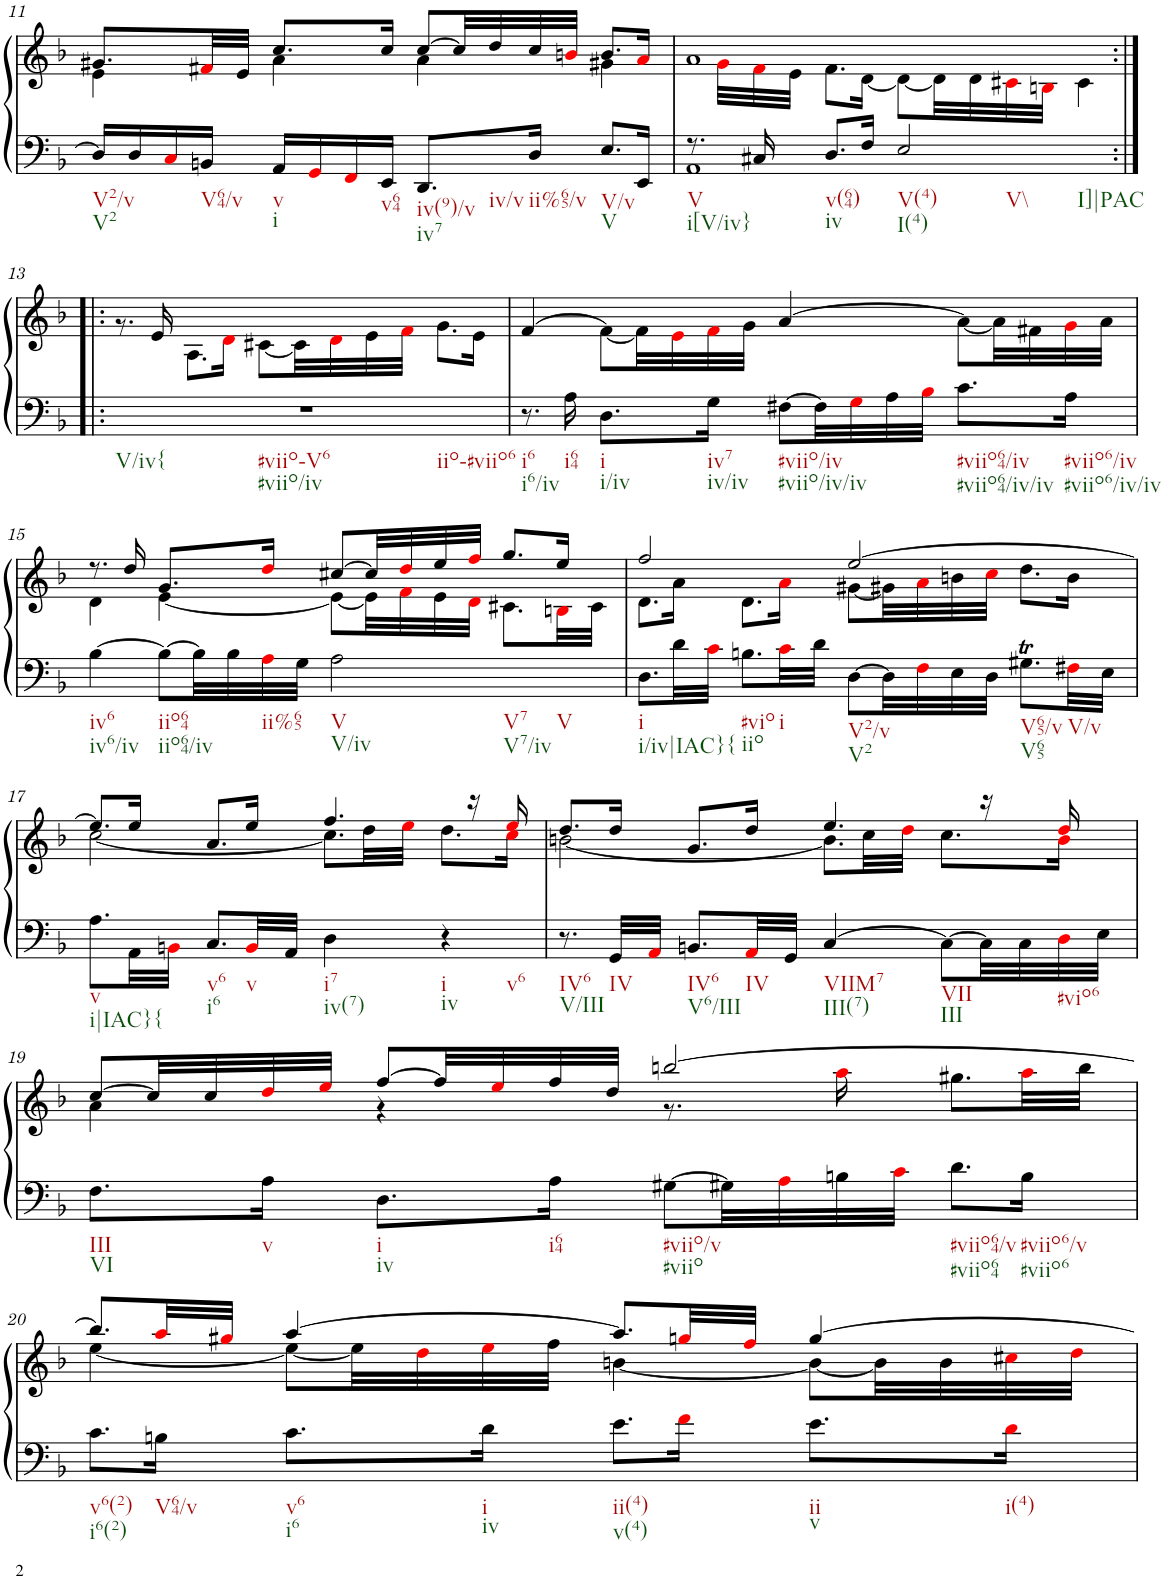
**kern	**kern
*part1	*part1
*staff2	*staff1
*I"Klavier linke Hand	*
!!LO:PB:g=z
*clefF4	*clefG2
*k[b-]	*k[b-]
*M4/4	*M4/4
*met(c)	*met(c)
=11	=11
*	*^
!LO:TX:b:t=V2/v	!	!
!LO:TX:b:t=V2	!	!
16D/LL]	8.g#X/L	4e\
16D/	.	.
16Ci/	.	.
!LO:TX:b:t=V64/v	!	!
16BBn/JJ	32f#Xi/LL	.
.	32e/JJJ	.
!LO:TX:b:t=v	!	!
!LO:TX:b:t=i	!	!
16AA/LL	8.cc/L	4a\
16GGi/	.	.
16FFi/	.	.
!LO:TX:b:t=v64	!	!
16EE/JJ	16cc/Jk	.
!LO:TX:b:t=iv(9)/v	!	!
!LO:TX:b:t=iv7	!	!
!LO:TX:b:t=iv/v	!	!
8.DD/L	[8cc/L	4a\
.	32cc/LL]	.
.	32dd/	.
!LO:TX:b:t=ii%65/v	!	!
16D/Jk	32cc/	.
.	32bni/JJJ	.
!LO:TX:b:t=V/v	!	!
!LO:TX:b:t=V	!	!
8.E/L	8.b/L	4g#X\
16EE/Jk	16ai/Jk	.
=12	=12	=12
*^	*	*
!LO:TX:b:t=V	!	!	!
!LO:TX:b:t=i[V/iv}	!	!	!
8.r	1AA	1a	32ryy
.	.	.	32gi\LLL
16C#X/	.	.	32fi\
.	.	.	32e\JJJ
!LO:TX:b:t=v(64)	!	!	!
!LO:TX:b:t=iv	!	!	!
8.D/L	.	.	8.f\L
16F/Jk	.	.	[16d\Jk
!LO:TX:b:t=V(4)	!	!	!
!LO:TX:b:t=I(4)	!	!	!
!LO:TX:b:t=V\\	!	!	!
!LO:TX:b:t=I]|PAC	!	!	!
2E/	.	.	8d\L_
.	.	.	32d\LL]
.	.	.	32d\
.	.	.	32c#Xi\
.	.	.	32Bni\JJJ
.	.	.	4c#\
*v	*v	*	*
!!LO:LB:g=z	!!
=13:|!|:	=13:|!|:	=13:|!|:
!LO:TX:b:t=V/iv{	!	!
!LO:TX:b:t=#viio-V6	!	!
!LO:TX:b:t=#viio/iv	!	!
!LO:TX:b:t=iio-#viio6	!	!
1r	1ryy	8.r
.	.	16e/
.	.	8.A\L
.	.	16di\Jk
.	.	[8c#X\L
.	.	32c#\LL]
.	.	32di\
.	.	32e\
.	.	32fi\JJJ
.	.	8.g\L
.	.	16e\Jk
=14	=14	=14
!LO:TX:b:t=i6	!	!
!LO:TX:b:t=i6/iv	!	!
8.r	1ryy	[4f/
!LO:TX:b:t=i64	!	!
16A\	.	.
!LO:TX:b:t=i	!	!
!LO:TX:b:t=i/iv	!	!
8.D\L	.	8f\L_
.	.	32f\LL]
.	.	32ei\
!LO:TX:b:t=iv7	!	!
!LO:TX:b:t=iv/iv	!	!
16G\Jk	.	32fi\
.	.	32g\JJJ
!LO:TX:b:t=#viio/iv	!	!
!LO:TX:b:t=#viio/iv/iv	!	!
[8F#X\L	.	[4a/
32F#\LL]	.	.
32Gi\	.	.
32A\	.	.
32B-i\JJJ	.	.
!LO:TX:b:t=#viio64/iv	!	!
!LO:TX:b:t=#viio64/iv/iv	!	!
8.c\L	.	8a\L_
.	.	32a\LL]
.	.	32f#X\
!LO:TX:b:t=#viio6/iv	!	!
!LO:TX:b:t=#viio6/iv/iv	!	!
16A\Jk	.	32gi\
.	.	32a\JJJ
!!LO:LB:g=z	!!
=15	=15	=15
!LO:TX:b:t=iv6	!	!
!LO:TX:b:t=iv6/iv	!	!
[4B-\	8.r	4d\
.	16dd/	.
!LO:TX:b:t=iio64	!	!
!LO:TX:b:t=iio64/iv	!	!
8B-\L_	8.g/L	[4e\
32B-\LL]	.	.
32B-\	.	.
!LO:TX:b:t=ii%65	!	!
32Ai\	16ddi/Jk	.
32G\JJJ	.	.
!LO:TX:b:t=V	!	!
!LO:TX:b:t=V/iv	!	!
!LO:TX:b:t=V7	!	!
!LO:TX:b:t=V7/iv	!	!
!LO:TX:b:t=V	!	!
2A\	[8cc#X/L	8e\L_
.	32cc#/LL]	32e\LL]
.	32ddi/	32fi\
.	32ee/	32e\
.	32ffi/JJJ	32di\JJJ
.	8.gg/L	8.c#X\L
.	16ee/Jk	32Bni\LL
.	.	32c#\JJJ
=16	=16	=16
!LO:TX:b:t=i	!	!
!LO:TX:b:t=i/iv|IAC}{	!	!
8.D\L	2ff/	8.d\L
32d\LL	.	16a\Jk
32ci\JJJ	.	.
!LO:TX:b:t=#vio	!	!
!LO:TX:b:t=iio	!	!
8.Bn\L	.	8.d\L
!LO:TX:b:t=i	!	!
32ci\LL	.	16ai\Jk
32d\JJJ	.	.
!LO:TX:b:t=V2/v	!	!
!LO:TX:b:t=V2	!	!
[8D\L	[2ee/	[8g#X\L
32D\LL]	.	32g#X\LL]
32Fi\	.	32ai\
32E\	.	32bn\
32D\JJJ	.	32cci\JJJ
!LO:TX:b:t=V65/v	!	!
!LO:TX:b:t=V65	!	!
8.G#Xt\L	.	8.dd\L
!LO:TX:b:t=V/v	!	!
32F#Xi\LL	.	16b\Jk
32E\JJJ	.	.
!!LO:LB:g=z	!!
=17	=17	=17
!LO:TX:b:t=v	!	!
!LO:TX:b:t=i|IAC}{	!	!
8.A\L	8.ee/L]	[2cc\
32AA\LL	16ee/Jk	.
32BBni\JJJ	.	.
!LO:TX:b:t=v6	!	!
!LO:TX:b:t=i6	!	!
8.C/L	8.a/L	.
!LO:TX:b:t=v	!	!
32BBi/LL	16ee/Jk	.
32AA/JJJ	.	.
!LO:TX:b:t=i7	!	!
!LO:TX:b:t=iv(7)	!	!
4D\	4.ff/	8.cc\L]
.	.	32dd\LL
.	.	32eei\JJJ
!LO:TX:b:t=i	!	!
!LO:TX:b:t=iv	!	!
!LO:TX:b:t=v6	!	!
4r	.	8.dd\L
.	16r	.
.	16eei/	16cci\Jk
=18	=18	=18
!LO:TX:b:t=IV6	!	!
!LO:TX:b:t=V/III	!	!
8.r	8.dd/L	[2bn\
!LO:TX:b:t=IV	!	!
32GG/LLL	16dd/Jk	.
32AAi/JJJ	.	.
!LO:TX:b:t=IV6	!	!
!LO:TX:b:t=V6/III	!	!
8.BBn/L	8.g/L	.
!LO:TX:b:t=IV	!	!
32AAi/LL	16dd/Jk	.
32GG/JJJ	.	.
!LO:TX:b:t=VIIM7	!	!
!LO:TX:b:t=III(7)	!	!
[4C/	4.ee/	8.b\L]
.	.	32cc\LL
.	.	32ddi\JJJ
!LO:TX:b:t=VII	!	!
!LO:TX:b:t=III	!	!
8C\L_	.	8.cc\L
32C\LL]	16r	.
32C\	.	.
!LO:TX:b:t=#vio6	!	!
32Di\	16ddi/	16bi\Jk
32E\JJJ	.	.
!!LO:LB:g=z	!!
=19	=19	=19
!LO:TX:b:t=III	!	!
!LO:TX:b:t=VI	!	!
8.F\L	[8cc/L	4a\
.	32cc/LL]	.
.	32cc/	.
!LO:TX:b:t=v	!	!
16A\Jk	32ddi/	.
.	32eei/JJJ	.
!LO:TX:b:t=i	!	!
!LO:TX:b:t=iv	!	!
8.D\L	[8ff/L	4r
.	32ff/LL]	.
.	32eei/	.
!LO:TX:b:t=i64	!	!
16A\Jk	32ff/	.
.	32dd/JJJ	.
!LO:TX:b:t=#viio/v	!	!
!LO:TX:b:t=#viio	!	!
[8G#X\L	[2bbn/	8.r
32G#X\LL]	.	.
32Ai\	.	.
32Bn\	.	16aai\
32ci\JJJ	.	.
!LO:TX:b:t=#viio64/v	!	!
!LO:TX:b:t=#viio64	!	!
8.d\L	.	8.gg#X\L
!LO:TX:b:t=#viio6/v	!	!
!LO:TX:b:t=#viio6	!	!
16B\Jk	.	32aai\LL
.	.	32bb\JJJ
!!LO:LB:g=z	!!
=20	=20	=20
!LO:TX:b:t=v6(2)	!	!
!LO:TX:b:t=i6(2)	!	!
8.c\L	8.bb/L]	[4ee\
!LO:TX:b:t=V64/v	!	!
16Bn\Jk	32aai/LL	.
.	32gg#Xi/JJJ	.
!LO:TX:b:t=v6	!	!
!LO:TX:b:t=i6	!	!
8.c\L	[4aa/	8ee\L_
.	.	32ee\LL]
.	.	32ddi\
!LO:TX:b:t=i	!	!
!LO:TX:b:t=iv	!	!
16d\Jk	.	32eei\
.	.	32ff\JJJ
!LO:TX:b:t=ii(4)	!	!
!LO:TX:b:t=v(4)	!	!
8.e\L	8.aa/L]	[4bn\
16fi\Jk	32ggni/LL	.
.	32ffi/JJJ	.
!LO:TX:b:t=ii	!	!
!LO:TX:b:t=v	!	!
8.e\L	[4gg/	8b\L_
.	.	32b\LL]
.	.	32b\
!LO:TX:b:t=i(4)	!	!
16di\Jk	.	32cc#Xi\
.	.	32ddi\JJJ
*	*v	*v
=	=
*-	*-
